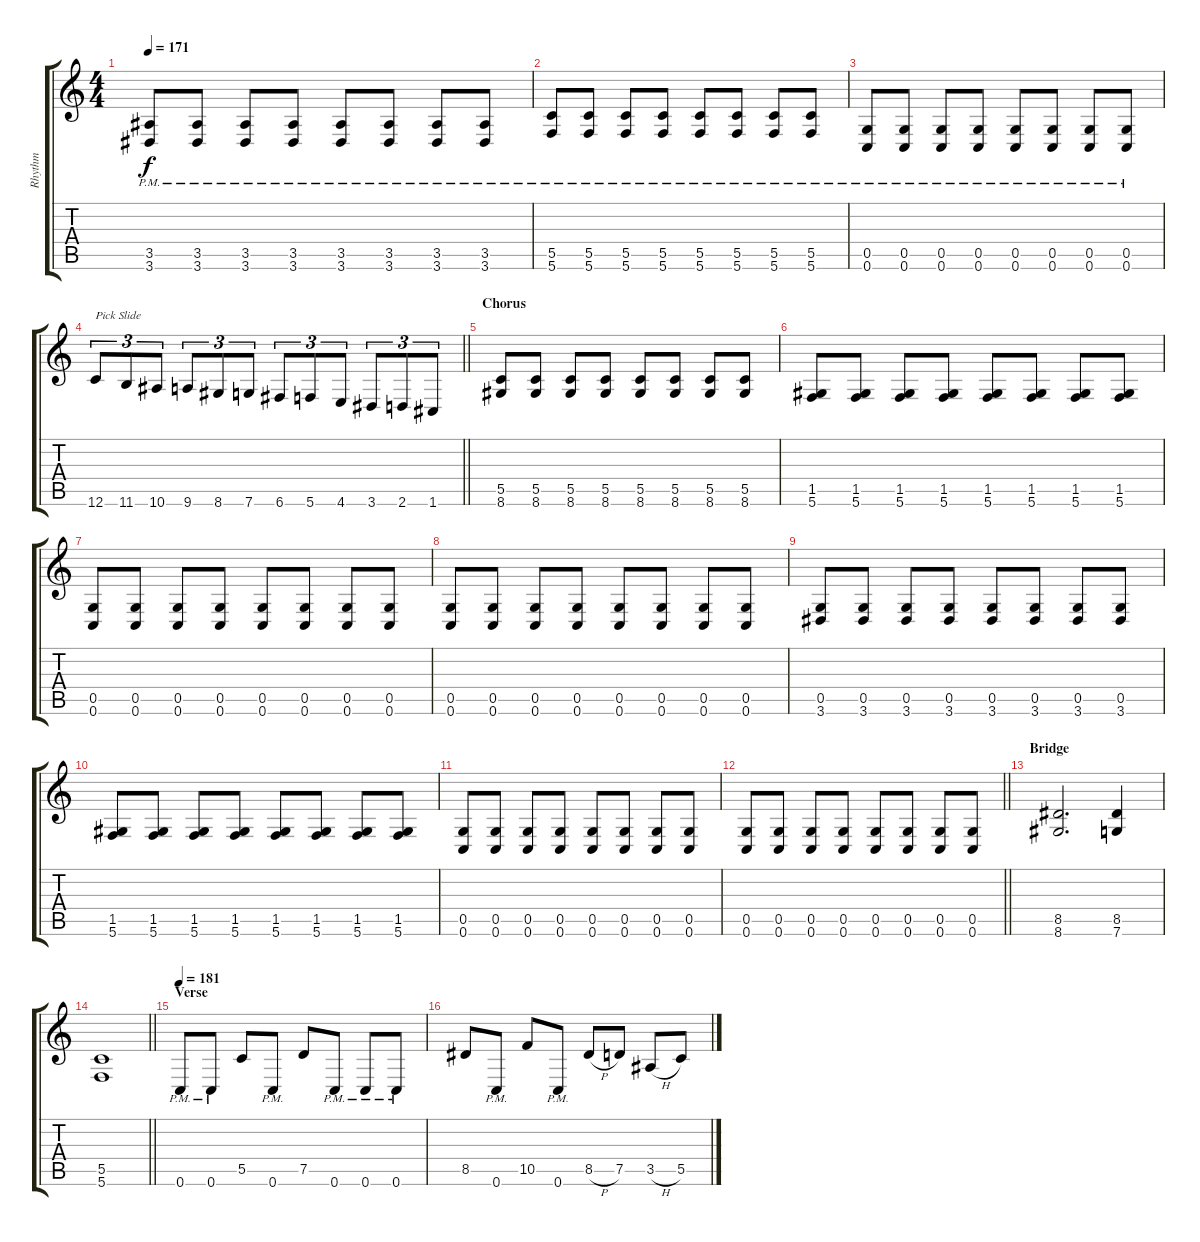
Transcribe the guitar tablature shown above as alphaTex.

\track ("Rhythm" "Rhythm") {instrument distortionguitar}
\staff {score tabs}
\tuning (D4 A3 F3 C3 G2 C2) {hide}
\ts (4 4)
\tempo 171
\clef g2
\ks c
(3.5{pm} 3.6{pm}).8{dy f} (3.5{pm} 3.6{pm}).8 (3.5{pm} 3.6{pm}).8 (3.5{pm} 3.6{pm}).8 (3.5{pm} 3.6{pm}).8 (3.5{pm} 3.6{pm}).8 (3.5{pm} 3.6{pm}).8 (3.5{pm} 3.6{pm}).8 |
(5.5{pm} 5.6{pm}).8 (5.5{pm} 5.6{pm}).8 (5.5{pm} 5.6{pm}).8 (5.5{pm} 5.6{pm}).8 (5.5{pm} 5.6{pm}).8 (5.5{pm} 5.6{pm}).8 (5.5{pm} 5.6{pm}).8 (5.5{pm} 5.6{pm}).8 |
(0.5{pm} 0.6{pm}).8 (0.5{pm} 0.6{pm}).8 (0.5{pm} 0.6{pm}).8 (0.5{pm} 0.6{pm}).8 (0.5{pm} 0.6{pm}).8 (0.5{pm} 0.6{pm}).8 (0.5{pm} 0.6{pm}).8 (0.5{pm} 0.6{pm}).8 |
\barLineRight lightlight
12.6.8{tu (3 2) txt "Pick Slide" volume 16 instrument guitarfretnoise} 11.6.8{tu (3 2)} 10.6.8{tu (3 2)} 9.6.8{tu (3 2)} 8.6.8{tu (3 2)} 7.6.8{tu (3 2)} 6.6.8{tu (3 2)} 5.6.8{tu (3 2)} 4.6.8{tu (3 2)} 3.6.8{tu (3 2)} 2.6.8{tu (3 2)} 1.6.8{tu (3 2)} |
\section ("" "Chorus")
(5.5 8.6).8{volume 13 instrument distortionguitar} (5.5 8.6).8 (5.5 8.6).8 (5.5 8.6).8 (5.5 8.6).8 (5.5 8.6).8 (5.5 8.6).8 (5.5 8.6).8 |
(1.5 5.6).8 (1.5 5.6).8 (1.5 5.6).8 (1.5 5.6).8 (1.5 5.6).8 (1.5 5.6).8 (1.5 5.6).8 (1.5 5.6).8 |
(0.5 0.6).8 (0.5 0.6).8 (0.5 0.6).8 (0.5 0.6).8 (0.5 0.6).8 (0.5 0.6).8 (0.5 0.6).8 (0.5 0.6).8 |
(0.5 0.6).8 (0.5 0.6).8 (0.5 0.6).8 (0.5 0.6).8 (0.5 0.6).8 (0.5 0.6).8 (0.5 0.6).8 (0.5 0.6).8 |
(0.5 3.6).8 (0.5 3.6).8 (0.5 3.6).8 (0.5 3.6).8 (0.5 3.6).8 (0.5 3.6).8 (0.5 3.6).8 (0.5 3.6).8 |
(1.5 5.6).8 (1.5 5.6).8 (1.5 5.6).8 (1.5 5.6).8 (1.5 5.6).8 (1.5 5.6).8 (1.5 5.6).8 (1.5 5.6).8 |
(0.5 0.6).8 (0.5 0.6).8 (0.5 0.6).8 (0.5 0.6).8 (0.5 0.6).8 (0.5 0.6).8 (0.5 0.6).8 (0.5 0.6).8 |
\barLineRight lightlight
(0.5 0.6).8 (0.5 0.6).8 (0.5 0.6).8 (0.5 0.6).8 (0.5 0.6).8 (0.5 0.6).8 (0.5 0.6).8 (0.5 0.6).8 |
\section ("" "Bridge")
(8.5 8.6).2{d} (8.5 7.6).4 |
\barLineRight lightlight
(5.5 5.6).1 |
\section ("" "Verse")
\tempo 181
0.6{pm}.8 0.6{pm}.8 5.5.8 0.6{pm}.8 7.5.8 0.6{pm}.8 0.6{pm}.8 0.6{pm}.8 |
8.5.8 0.6{pm}.8 10.5.8 0.6{pm}.8 8.5{h}.8 7.5.8 3.5{h}.8 5.5.8
